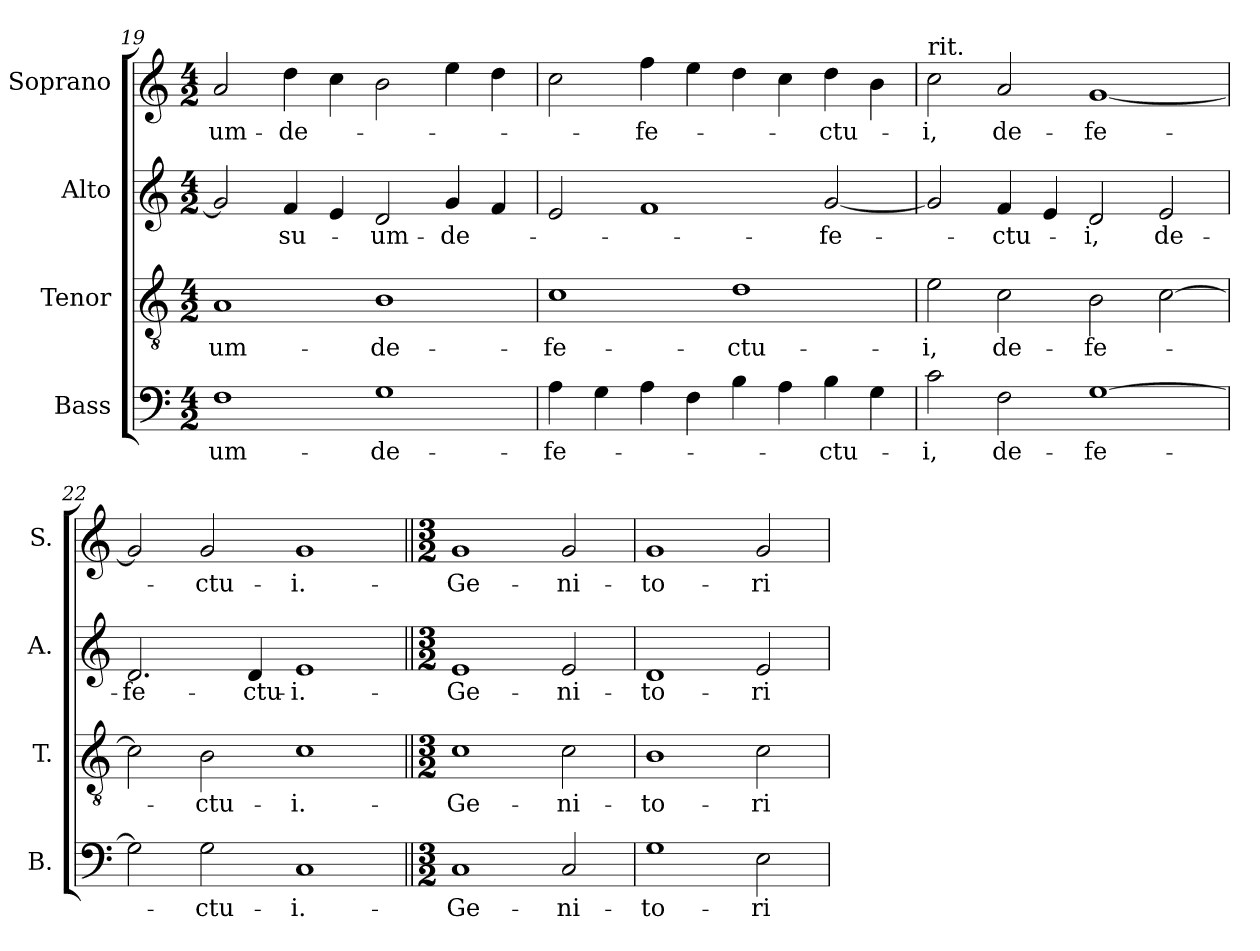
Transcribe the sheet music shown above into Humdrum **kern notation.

**kern	**text	**kern	**text	**kern	**text	**kern	**text
*part4	*part4	*part3	*part3	*part2	*part2	*part1	*part1
*staff4	*staff4	*staff3	*staff3	*staff2	*staff2	*staff1	*staff1
*I"Bass	*	*I"Tenor	*	*I"Alto	*	*I"Soprano	*
*I'B.	*	*I'T.	*	*I'A.	*	*I'S.	*
*clefF4	*	*clefGv2	*	*clefG2	*	*clefG2	*
*	*	*ITrd7c12	*	*	*	*	*
*k[]	*	*k[]	*	*k[]	*	*k[]	*
*C:	*	*C:	*	*C:	*	*C:	*
*M4/2	*	*M4/2	*	*M4/2	*	*M4/2	*
=19	=19	=19	=19	=19	=19	=19	=19
!	!LO:LY:b:color=#000000	!	!	!	!	!	!
!	!	!	!LO:LY:b:color=#000000	!	!	!	!
!	!	!	!	!	!	!	!LO:LY:b:color=#000000
1Fi	-um-	1AAi	-um-	2gi/]	.	2ai/	-um-
!	!	!	!	!	!LO:LY:b:color=#000000	!	!
!	!	!	!	!	!	!	!LO:LY:b:color=#000000
.	.	.	.	4fi/	-su-	4ddi\	-de-
.	.	.	.	4ei/	.	4cci\	.
!	!LO:LY:b:color=#000000	!	!	!	!	!	!
!	!	!	!LO:LY:b:color=#000000	!	!	!	!
!	!	!	!	!	!LO:LY:b:color=#000000	!	!
1Gi	-de-	1BBi	-de-	2di/	-um-	2bi\	.
!	!	!	!	!	!LO:LY:b:color=#000000	!	!
.	.	.	.	4gi/	-de-	4eei\	.
.	.	.	.	4fi/	.	4ddi\	.
=20	=20	=20	=20	=20	=20	=20	=20
!	!LO:LY:b:color=#000000	!	!	!	!	!	!
!	!	!	!LO:LY:b:color=#000000	!	!	!	!
4Ai\	-fe-	1Ci	-fe-	2ei/	.	2cci\	.
4Gi\	.	.	.	.	.	.	.
!	!	!	!	!	!	!	!LO:LY:b:color=#000000
4Ai\	.	.	.	1fi	.	4ffi\	-fe-
4Fi\	.	.	.	.	.	4eei\	.
!	!	!	!LO:LY:b:color=#000000	!	!	!	!
4Bi\	.	1Di	-ctu-	.	.	4ddi\	.
4Ai\	.	.	.	.	.	4cci\	.
!	!LO:LY:b:color=#000000	!	!	!	!	!	!
!	!	!	!	!	!LO:LY:b:color=#000000	!	!
!	!	!	!	!	!	!	!LO:LY:b:color=#000000
4Bi\	-ctu-	.	.	[2gi/	-fe-	4ddi\	-ctu-
4Gi\	.	.	.	.	.	4bi\	.
=21	=21	=21	=21	=21	=21	=21	=21
!	!LO:LY:b:color=#000000	!	!	!	!	!	!
!	!	!	!LO:LY:b:color=#000000	!	!	!	!
!	!	!	!	!	!	!LO:TX:t=rit.	!
!	!	!	!	!	!	!	!LO:LY:b:color=#000000
2ci\	-i,	2Ei\	-i,	2gi/]	.	2cci\	-i,
!	!LO:LY:b:color=#000000	!	!	!	!	!	!
!	!	!	!LO:LY:b:color=#000000	!	!	!	!
!	!	!	!	!	!LO:LY:b:color=#000000	!	!
!	!	!	!	!	!	!	!LO:LY:b:color=#000000
2Fi\	de-	2Ci\	de-	4fi/	-ctu-	2ai/	de-
.	.	.	.	4ei/	.	.	.
!	!LO:LY:b:color=#000000	!	!	!	!	!	!
!	!	!	!LO:LY:b:color=#000000	!	!	!	!
!	!	!	!	!	!LO:LY:b:color=#000000	!	!
!	!	!	!	!	!	!	!LO:LY:b:color=#000000
[1Gi	-fe-	2BBi\	-fe-	2di/	-i,	[1gi	-fe-
!	!	!	!	!	!LO:LY:b:color=#000000	!	!
.	.	[2Ci\	.	2ei/	de-	.	.
=22	=22	=22	=22	=22	=22	=22	=22
!	!	!	!	!	!LO:LY:b:color=#000000	!	!
2Gi\]	.	2Ci\]	.	2.di/	-fe-	2gi/]	.
!	!LO:LY:b:color=#000000	!	!	!	!	!	!
!	!	!	!LO:LY:b:color=#000000	!	!	!	!
!	!	!	!	!	!	!	!LO:LY:b:color=#000000
2Gi\	-ctu-	2BBi\	-ctu-	.	.	2gi/	-ctu-
!	!	!	!	!	!LO:LY:b:color=#000000	!	!
.	.	.	.	4di/	-ctu-	.	.
!	!LO:LY:b:color=#000000	!	!	!	!	!	!
!	!	!	!LO:LY:b:color=#000000	!	!	!	!
!	!	!	!	!	!LO:LY:b:color=#000000	!	!
!	!	!	!	!	!	!	!LO:LY:b:color=#000000
1Ci	-i.-	1Ci	-i.-	1ei	-i.-	1gi	-i.-
!!LO:PB:g=z
=23||	=23||	=23||	=23||	=23||	=23||	=23||	=23||
*M3/2	*	*M3/2	*	*M3/2	*	*M3/2	*
!	!LO:LY:b:color=#000000	!	!	!	!	!	!
!	!	!	!LO:LY:b:color=#000000	!	!	!	!
!	!	!	!	!	!LO:LY:b:color=#000000	!	!
*	*	*	*	*	*	*MM288	*
!	!	!	!	!	!	!	!LO:LY:b:color=#000000
1Ci	-Ge-	1Ci	-Ge-	1ei	-Ge-	1gi	-Ge-
!	!LO:LY:b:color=#000000	!	!	!	!	!	!
!	!	!	!LO:LY:b:color=#000000	!	!	!	!
!	!	!	!	!	!LO:LY:b:color=#000000	!	!
!	!	!	!	!	!	!	!LO:LY:b:color=#000000
2Ci/	-ni-	2Ci\	-ni-	2ei/	-ni-	2gi/	-ni-
=24	=24	=24	=24	=24	=24	=24	=24
!	!LO:LY:b:color=#000000	!	!	!	!	!	!
!	!	!	!LO:LY:b:color=#000000	!	!	!	!
!	!	!	!	!	!LO:LY:b:color=#000000	!	!
!	!	!	!	!	!	!	!LO:LY:b:color=#000000
1Gi	-to-	1BBi	-to-	1di	-to-	1gi	-to-
!	!LO:LY:b:color=#000000	!	!	!	!	!	!
!	!	!	!LO:LY:b:color=#000000	!	!	!	!
!	!	!	!	!	!LO:LY:b:color=#000000	!	!
!	!	!	!	!	!	!	!LO:LY:b:color=#000000
2Ei\	-ri-	2Ci\	-ri-	2ei/	-ri-	2gi/	-ri-
=	=	=	=	=	=	=	=
*-	*-	*-	*-	*-	*-	*-	*-
